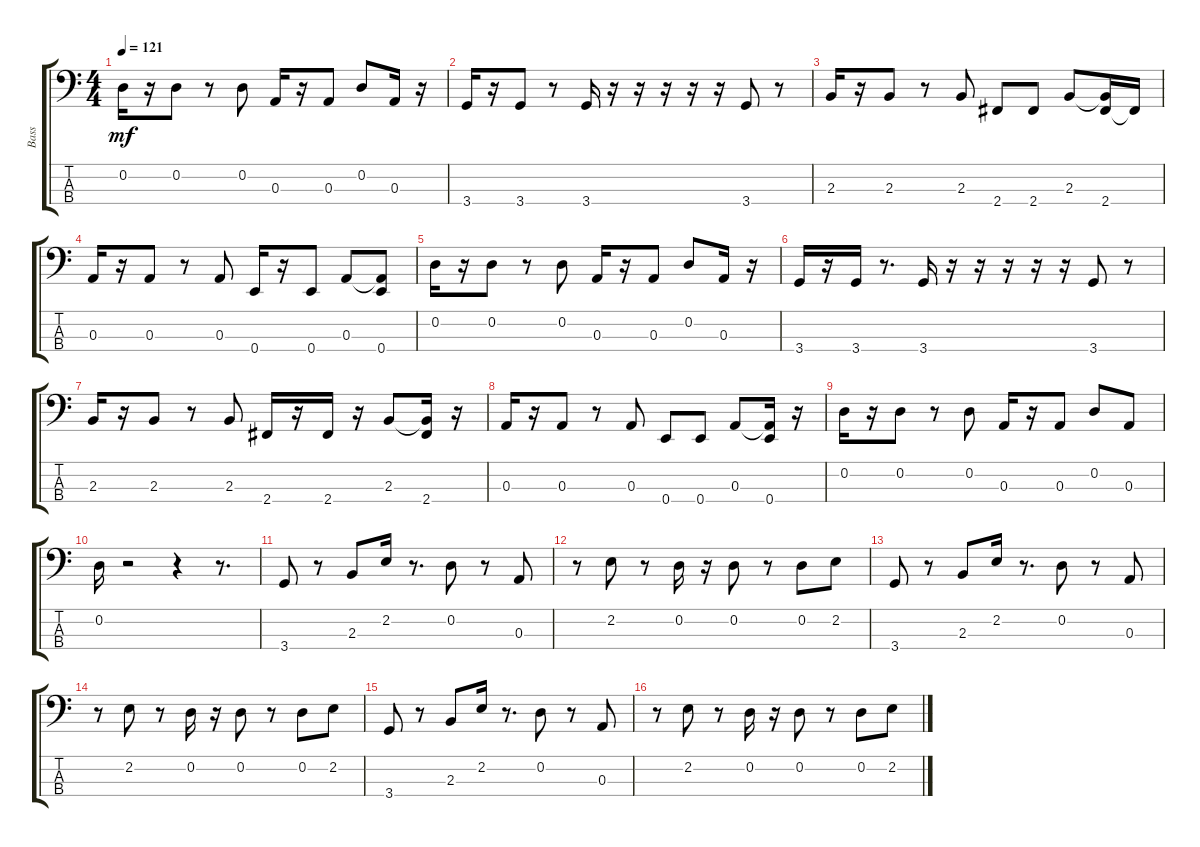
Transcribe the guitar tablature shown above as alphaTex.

\track ("Bass" "Bass") {instrument electricbassfinger}
\staff {score tabs}
\tuning (G2 D2 A1 E1) {hide}
\ts (4 4)
\tempo 121
\clef f4
\ks c
0.2.16{dy mf} r.16 0.2.8 r.8 0.2.8 0.3.16 r.16 0.3.8 0.2.8 0.3.16 r.16 |
3.4.16 r.16 3.4.8 r.8 3.4.16 r.16 r.16 r.16 r.16 r.16 3.4.8 r.8 |
2.3.16 r.16 2.3.8 r.8 2.3.8 2.4.8 2.4.8 2.3.8 (2.3{t} 2.4).16 2.4{t}.16 |
0.3.16 r.16 0.3.8 r.8 0.3.8 0.4.16 r.16 0.4.8 0.3.8 (0.3{t} 0.4).8 |
0.2.16 r.16 0.2.8 r.8 0.2.8 0.3.16 r.16 0.3.8 0.2.8 0.3.16 r.16 |
3.4.16 r.16 3.4.16 r.8{d} 3.4.16 r.16 r.16 r.16 r.16 r.16 3.4.8 r.8 |
2.3.16 r.16 2.3.8 r.8 2.3.8 2.4.16 r.16 2.4.16 r.16 2.3.8 (2.3{t} 2.4).16 r.16 |
0.3.16 r.16 0.3.8 r.8 0.3.8 0.4.8 0.4.8 0.3.8 (0.3{t} 0.4).16 r.16 |
0.2.16 r.16 0.2.8 r.8 0.2.8 0.3.16 r.16 0.3.8 0.2.8 0.3.8 |
0.2.16 r.2 r.4 r.8{d} |
3.4.8 r.8 2.3.8 2.2.16 r.8{d} 0.2.8 r.8 0.3.8 |
r.8 2.2.8 r.8 0.2.16 r.16 0.2.8 r.8 0.2.8 2.2.8 |
3.4.8 r.8 2.3.8 2.2.16 r.8{d} 0.2.8 r.8 0.3.8 |
r.8 2.2.8 r.8 0.2.16 r.16 0.2.8 r.8 0.2.8 2.2.8 |
3.4.8 r.8 2.3.8 2.2.16 r.8{d} 0.2.8 r.8 0.3.8 |
r.8 2.2.8 r.8 0.2.16 r.16 0.2.8 r.8 0.2.8 2.2.8
